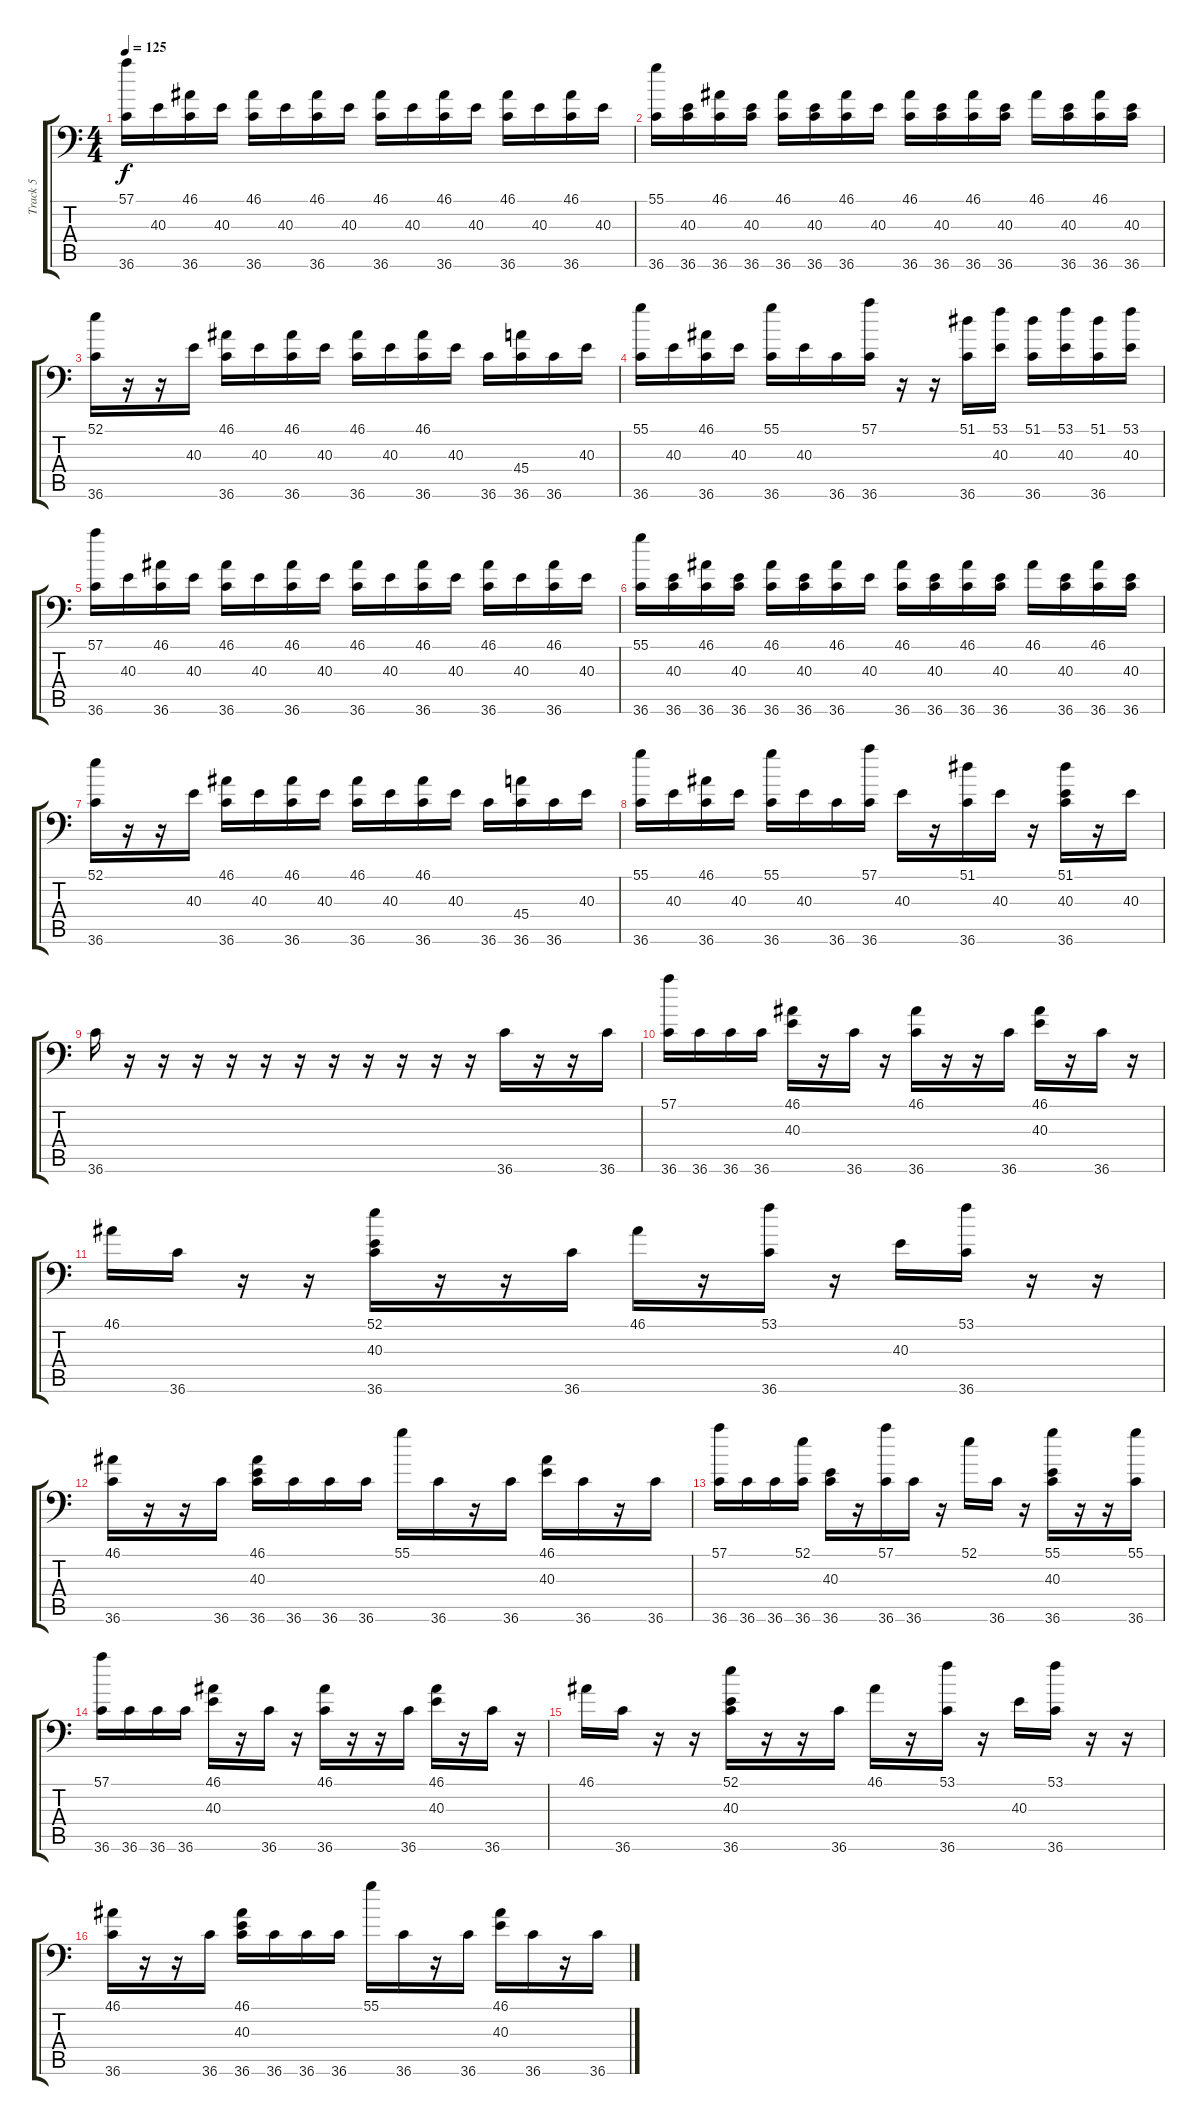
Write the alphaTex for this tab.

\track ("Track 5" "Track 5") {instrument acousticgrandpiano}
\staff {score tabs}
\tuning (C-1 C-1 C-1 C-1 C-1 C-1) {hide}
\ts (4 4)
\tempo 125
\clef f4
\ks c
(57.1 36.6).16{dy f} 40.3.16 (46.1 36.6).16 40.3.16 (46.1 36.6).16 40.3.16 (46.1 36.6).16 40.3.16 (46.1 36.6).16 40.3.16 (46.1 36.6).16 40.3.16 (46.1 36.6).16 40.3.16 (46.1 36.6).16 40.3.16 |
(55.1 36.6).16 (40.3 36.6).16 (46.1 36.6).16 (40.3 36.6).16 (46.1 36.6).16 (40.3 36.6).16 (46.1 36.6).16 40.3.16 (46.1 36.6).16 (40.3 36.6).16 (46.1 36.6).16 (40.3 36.6).16 46.1.16 (40.3 36.6).16 (46.1 36.6).16 (40.3 36.6).16 |
(52.1 36.6).16 r.16 r.16 40.3.16 (46.1 36.6).16 40.3.16 (46.1 36.6).16 40.3.16 (46.1 36.6).16 40.3.16 (46.1 36.6).16 40.3.16 36.6.16 (45.4 36.6).16 36.6.16 40.3.16 |
(55.1 36.6).16 40.3.16 (46.1 36.6).16 40.3.16 (55.1 36.6).16 40.3.16 36.6.16 (57.1 36.6).16 r.16 r.16 (51.1 36.6).16 (53.1 40.3).16 (51.1 36.6).16 (53.1 40.3).16 (51.1 36.6).16 (53.1 40.3).16 |
(57.1 36.6).16 40.3.16 (46.1 36.6).16 40.3.16 (46.1 36.6).16 40.3.16 (46.1 36.6).16 40.3.16 (46.1 36.6).16 40.3.16 (46.1 36.6).16 40.3.16 (46.1 36.6).16 40.3.16 (46.1 36.6).16 40.3.16 |
(55.1 36.6).16 (40.3 36.6).16 (46.1 36.6).16 (40.3 36.6).16 (46.1 36.6).16 (40.3 36.6).16 (46.1 36.6).16 40.3.16 (46.1 36.6).16 (40.3 36.6).16 (46.1 36.6).16 (40.3 36.6).16 46.1.16 (40.3 36.6).16 (46.1 36.6).16 (40.3 36.6).16 |
(52.1 36.6).16 r.16 r.16 40.3.16 (46.1 36.6).16 40.3.16 (46.1 36.6).16 40.3.16 (46.1 36.6).16 40.3.16 (46.1 36.6).16 40.3.16 36.6.16 (45.4 36.6).16 36.6.16 40.3.16 |
(55.1 36.6).16 40.3.16 (46.1 36.6).16 40.3.16 (55.1 36.6).16 40.3.16 36.6.16 (57.1 36.6).16 40.3.16 r.16 (51.1 36.6).16 40.3.16 r.16 (51.1 40.3 36.6).16 r.16 40.3.16 |
36.6.16 r.16 r.16 r.16 r.16 r.16 r.16 r.16 r.16 r.16 r.16 r.16 36.6.16 r.16 r.16 36.6.16 |
(57.1 36.6).16 36.6.16 36.6.16 36.6.16 (46.1 40.3).16 r.16 36.6.16 r.16 (46.1 36.6).16 r.16 r.16 36.6.16 (46.1 40.3).16 r.16 36.6.16 r.16 |
46.1.16 36.6.16 r.16 r.16 (52.1 40.3 36.6).16 r.16 r.16 36.6.16 46.1.16 r.16 (53.1 36.6).16 r.16 40.3.16 (53.1 36.6).16 r.16 r.16 |
(46.1 36.6).16 r.16 r.16 36.6.16 (46.1 40.3 36.6).16 36.6.16 36.6.16 36.6.16 55.1.16 36.6.16 r.16 36.6.16 (46.1 40.3).16 36.6.16 r.16 36.6.16 |
(57.1 36.6).16 36.6.16 36.6.16 (52.1 36.6).16 (40.3 36.6).16 r.16 (57.1 36.6).16 36.6.16 r.16 52.1.16 36.6.16 r.16 (55.1 40.3 36.6).16 r.16 r.16 (55.1 36.6).16 |
(57.1 36.6).16 36.6.16 36.6.16 36.6.16 (46.1 40.3).16 r.16 36.6.16 r.16 (46.1 36.6).16 r.16 r.16 36.6.16 (46.1 40.3).16 r.16 36.6.16 r.16 |
46.1.16 36.6.16 r.16 r.16 (52.1 40.3 36.6).16 r.16 r.16 36.6.16 46.1.16 r.16 (53.1 36.6).16 r.16 40.3.16 (53.1 36.6).16 r.16 r.16 |
(46.1 36.6).16 r.16 r.16 36.6.16 (46.1 40.3 36.6).16 36.6.16 36.6.16 36.6.16 55.1.16 36.6.16 r.16 36.6.16 (46.1 40.3).16 36.6.16 r.16 36.6.16
